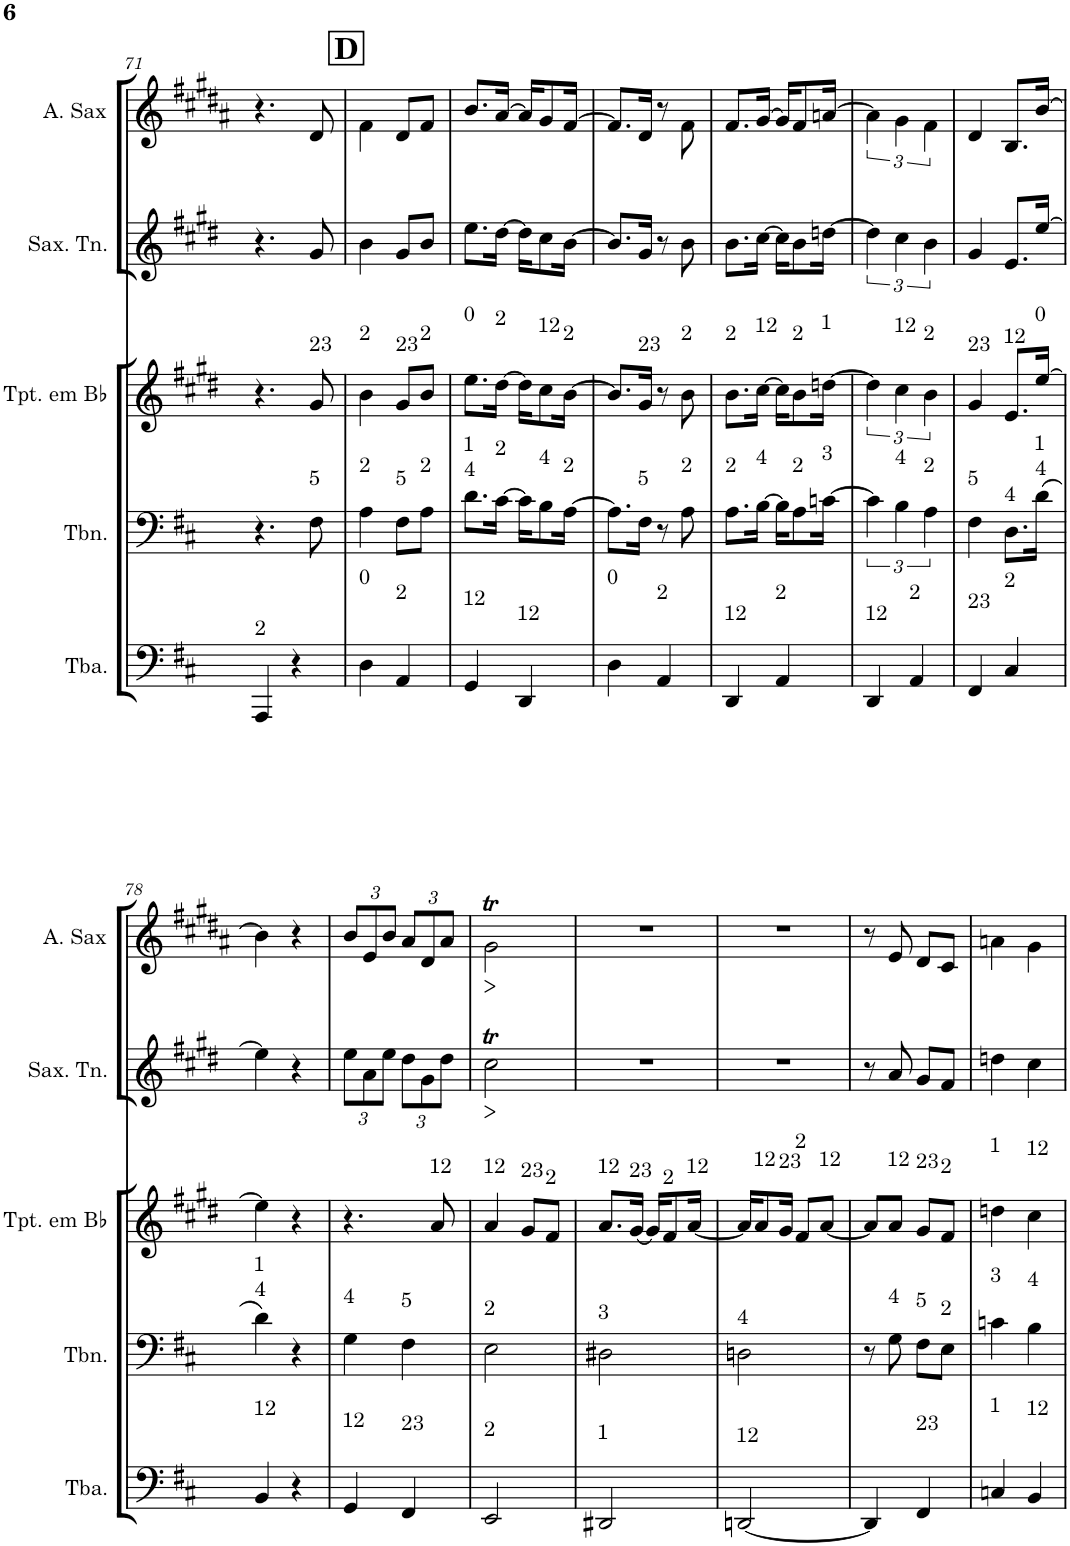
**kern	**kern	**kern	**kern	**kern	**dynam
*part5	*part4	*part3	*part2	*part1	*part1
*staff5	*staff4	*staff3	*staff2	*staff1	*staff1
*I"Tuba	*I"Trombone	*I"Trompete em Bb	*I"Saxofone Tenor	*I"Saxofone Alto	*
*I'Tba.	*I'Tbn.	*I'Tpt. em Bb	*I'Sax. Tn.	*	*
!!LO:PB:g=z
*clefF4	*clefF4	*clefG2	*clefG2	*clefG2	*
*	*	*Trd1c2	*Trd8c14	*Trd5c9	*
*k[f#c#]	*k[f#c#]	*k[f#c#g#d#]	*k[f#c#g#d#]	*k[f#c#g#d#a#]	*
*M2/4	*M2/4	*M2/4	*M2/4	*M2/4	*
=71	=71	=71	=71	=71	=71
!LO:TX:a:t=2	!	!	!	!	!
4AAA/	4.r	4.r	4.r	4.r	.
4r	.	.	.	.	.
!	!	!LO:TX:a:t=23	!	!	!
!	!LO:TX:a:t=5	!	!	!	!
.	8F#\	8g#/	8g#/	8d#/	.
!!LO:REH:place=s1:a:B:cj:fs=14:t=D
=72	=72	=72	=72	=72	=72
!	!	!LO:TX:a:t=2	!	!	!
!	!LO:TX:a:t=2	!	!	!	!
!LO:TX:a:t=0	!	!	!	!	!
4D\	4A\	4b\	4b\	4f#\	.
!	!	!LO:TX:a:t=23	!	!	!
!	!LO:TX:a:t=5	!	!	!	!
!LO:TX:a:t=2	!	!	!	!	!
4AA/	8F#\L	8g#/L	8g#/L	8d#/L	.
!	!	!LO:TX:a:t=2	!	!	!
!	!LO:TX:a:t=2	!	!	!	!
.	8A\J	8b/J	8b/J	8f#/J	.
=73	=73	=73	=73	=73	=73
!	!	!LO:TX:a:t=0	!	!	!
!	!LO:TX:a:t=1	!	!	!	!
!	!LO:TX:a:t=4	!	!	!	!
!LO:TX:a:t=12	!	!	!	!	!
4GG/	8.d\L	8.ee\L	8.ee\L	8.b/L	.
!	!	!LO:TX:a:t=2	!	!	!
!	!LO:TX:a:t=2	!	!	!	!
.	[>16c#\Jk	[>16dd#\Jk	[>16dd#\Jk	[>16a#/Jk	.
!LO:TX:a:t=12	!	!	!	!	!
4DD/	16c#\KL]	16dd#\KL]	16dd#\KL]	16a#/KL]	.
!	!	!LO:TX:a:t=12	!	!	!
!	!LO:TX:a:t=4	!	!	!	!
.	8B\	8cc#\	8cc#\	8g#/	.
!	!	!LO:TX:a:t=2	!	!	!
!	!LO:TX:a:t=2	!	!	!	!
.	[>16A\Jk	[>16b\Jk	[>16b\Jk	[>16f#/Jk	.
=74	=74	=74	=74	=74	=74
!LO:TX:a:t=0	!	!	!	!	!
4D\	8.A\L]	8.b/L]	8.b/L]	8.f#/L]	.
!	!	!LO:TX:a:t=23	!	!	!
!	!LO:TX:a:t=5	!	!	!	!
.	16F#\Jk	16g#/Jk	16g#/Jk	16d#/Jk	.
!LO:TX:a:t=2	!	!	!	!	!
4AA/	8r	8r	8r	8r	.
!	!	!LO:TX:a:t=2	!	!	!
!	!LO:TX:a:t=2	!	!	!	!
.	8A\	8b\	8b\	8f#\	.
=75	=75	=75	=75	=75	=75
!	!	!LO:TX:a:t=2	!	!	!
!	!LO:TX:a:t=2	!	!	!	!
!LO:TX:a:t=12	!	!	!	!	!
4DD/	8.A\L	8.b\L	8.b\L	8.f#/L	.
!	!	!LO:TX:a:t=12	!	!	!
!	!LO:TX:a:t=4	!	!	!	!
.	[>16B\Jk	[>16cc#\Jk	[>16cc#\Jk	[>16g#/Jk	.
!LO:TX:a:t=2	!	!	!	!	!
4AA/	16B\KL]	16cc#\KL]	16cc#\KL]	16g#/KL]	.
!	!	!LO:TX:a:t=2	!	!	!
!	!LO:TX:a:t=2	!	!	!	!
.	8A\	8b\	8b\	8f#/	.
!	!	!LO:TX:a:t=1	!	!	!
!	!LO:TX:a:t=3	!	!	!	!
.	[>16cn\Jk	[16ddn\Jk	[>16ddn\Jk	[>16an/Jk	.
=76	=76	=76	=76	=76	=76
!LO:TX:a:t=12	!	!	!	!	!
4DD/	6c\]	6dd\]	6dd\]	6a\]	.
!	!	!LO:TX:a:t=12	!	!	!
!	!LO:TX:a:t=4	!	!	!	!
.	6B\	6cc#\	6cc#\	6g#\	.
!LO:TX:a:t=2	!	!	!	!	!
4AA/	.	.	.	.	.
!	!	!LO:TX:a:t=2	!	!	!
!	!LO:TX:a:t=2	!	!	!	!
.	6A\	6b\	6b\	6f#\	.
=77	=77	=77	=77	=77	=77
!	!	!LO:TX:a:t=23	!	!	!
!	!LO:TX:a:t=5	!	!	!	!
!LO:TX:a:t=23	!	!	!	!	!
4FF#/	4F#\	4g#/	4g#/	4d#/	.
!	!	!LO:TX:a:t=12	!	!	!
!	!LO:TX:a:t=4	!	!	!	!
!LO:TX:a:t=2	!	!	!	!	!
4C#/	8.D\L	8.e/L	8.e/L	8.B/L	.
!	!	!LO:TX:a:t=0	!	!	!
!	!LO:TX:a:t=1	!	!	!	!
!	!LO:TX:a:t=4	!	!	!	!
.	(>16d\Jk	[16ee/Jk	[>16ee/Jk	[>16b/Jk	.
!!LO:LB:g=z
=78	=78	=78	=78	=78	=78
!	!LO:TX:a:t=1	!	!	!	!
!	!LO:TX:a:t=4	!	!	!	!
!LO:TX:a:t=12	!	!	!	!	!
4BB/	4d\)	4ee\]	4ee\]	4b\]	.
4r	4r	4r	4r	4r	.
=79	=79	=79	=79	=79	=79
*	*	*	*Xbrackettup	*Xbrackettup	*
!	!LO:TX:a:t=4	!	!	!	!
!LO:TX:a:t=12	!	!	!	!	!
4GG/	4G\	4.r	12ee\L	12b/L	.
.	.	.	12a\	12e/	.
.	.	.	12ee\J	12b/J	.
!	!LO:TX:a:t=5	!	!	!	!
!LO:TX:a:t=23	!	!	!	!	!
4FF#/	4F#\	.	12dd#\L	12a#/L	.
.	.	.	12g#\	12d#/	.
!	!	!LO:TX:a:t=12	!	!	!
.	.	8a/	.	.	.
.	.	.	12dd#\J	12a#/J	.
.	.	.	.	.	]
=80	=80	=80	=80	=80	=80
!	!	!LO:TX:a:t=12	!	!	!
!	!LO:TX:a:t=2	!	!	!	!
!LO:TX:a:t=2	!	!	!	!	!
2EE/	2E\	4a/	2cc#T\	2g#T\	]
!	!	!LO:TX:a:t=23	!	!	!
.	.	8g#/L	.	.	.
!	!	!LO:TX:a:t=2	!	!	!
.	.	8f#/J	.	.	.
=81	=81	=81	=81	=81	=81
!	!	!LO:TX:a:t=12	!	!	!
!	!LO:TX:a:t=3	!	!	!	!
!LO:TX:a:t=1	!	!	!	!	!
2DD#X/	2D#X\	8.a/L	2r	2r	.
!	!	!LO:TX:a:t=23	!	!	!
.	.	[<16g#/Jk	.	.	.
.	.	16g#/KL]	.	.	.
!	!	!LO:TX:a:t=2	!	!	!
.	.	8f#/	.	.	.
!	!	!LO:TX:a:t=12	!	!	!
.	.	[<16a/Jk	.	.	.
=82	=82	=82	=82	=82	=82
!	!LO:TX:a:t=4	!	!	!	!
!LO:TX:a:t=12	!	!	!	!	!
[<2DDn/	2Dn\	16a/KL]	2r	2r	.
!	!	!LO:TX:a:t=12	!	!	!
.	.	8a/	.	.	.
!	!	!LO:TX:a:t=23	!	!	!
.	.	16g#/Jk	.	.	.
!	!	!LO:TX:a:t=2	!	!	!
.	.	8f#/L	.	.	.
!	!	!LO:TX:a:t=12	!	!	!
.	.	[<8a/J	.	.	.
=83	=83	=83	=83	=83	=83
4DD/]	8r	8a/L]	8r	8r	.
!	!	!LO:TX:a:t=12	!	!	!
!	!LO:TX:a:t=4	!	!	!	!
.	8G\	8a/J	8a/	8e/	.
!	!	!LO:TX:a:t=23	!	!	!
!	!LO:TX:a:t=5	!	!	!	!
!LO:TX:a:t=23	!	!	!	!	!
4FF#/	8F#\L	8g#/L	8g#/L	8d#/L	.
!	!	!LO:TX:a:t=2	!	!	!
!	!LO:TX:a:t=2	!	!	!	!
.	8E\J	8f#/J	8f#/J	8c#/J	.
=84	=84	=84	=84	=84	=84
!	!	!LO:TX:a:t=1	!	!	!
!	!LO:TX:a:t=3	!	!	!	!
!LO:TX:a:t=1	!	!	!	!	!
4Cn/	4cn\	4ddn\	4ddn\	4an\	.
!	!	!LO:TX:a:t=12	!	!	!
!	!LO:TX:a:t=4	!	!	!	!
!LO:TX:a:t=12	!	!	!	!	!
4BB/	4B\	4cc#\	4cc#\	4g#\	.
=	=	=	=	=	=
*-	*-	*-	*-	*-	*-
